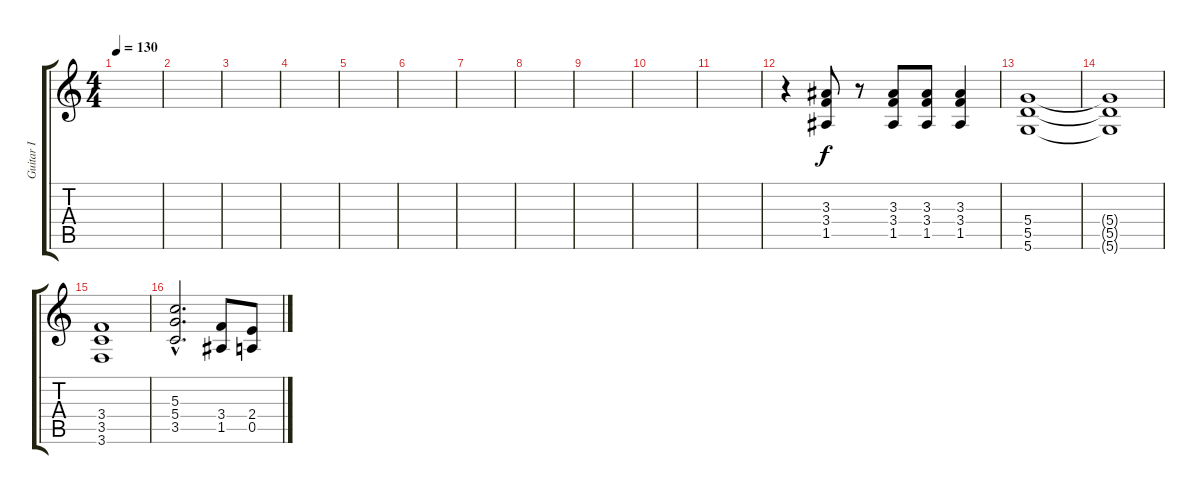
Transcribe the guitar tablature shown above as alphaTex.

\track ("Guitar I" "Guitar I") {instrument distortionguitar}
\staff {score tabs}
\tuning (E4 B3 G3 D3 A2 D2) {hide}
\ts (4 4)
\tempo 130
\clef g2
\ks c
|
|
|
|
|
|
|
|
|
|
|
r.4 (3.3 3.4 1.5).8 r.8 (3.3 3.4 1.5).8 (3.3 3.4 1.5).8 (3.3 3.4 1.5).4 |
(5.4 5.5 5.6).1 |
(5.4{t} 5.5{t} 5.6{t}).1 |
(3.4 3.5 3.6).1 |
(5.3{hac} 5.4{hac} 3.5{hac}).2{d} (3.4 1.5).8 (2.4 0.5).8
